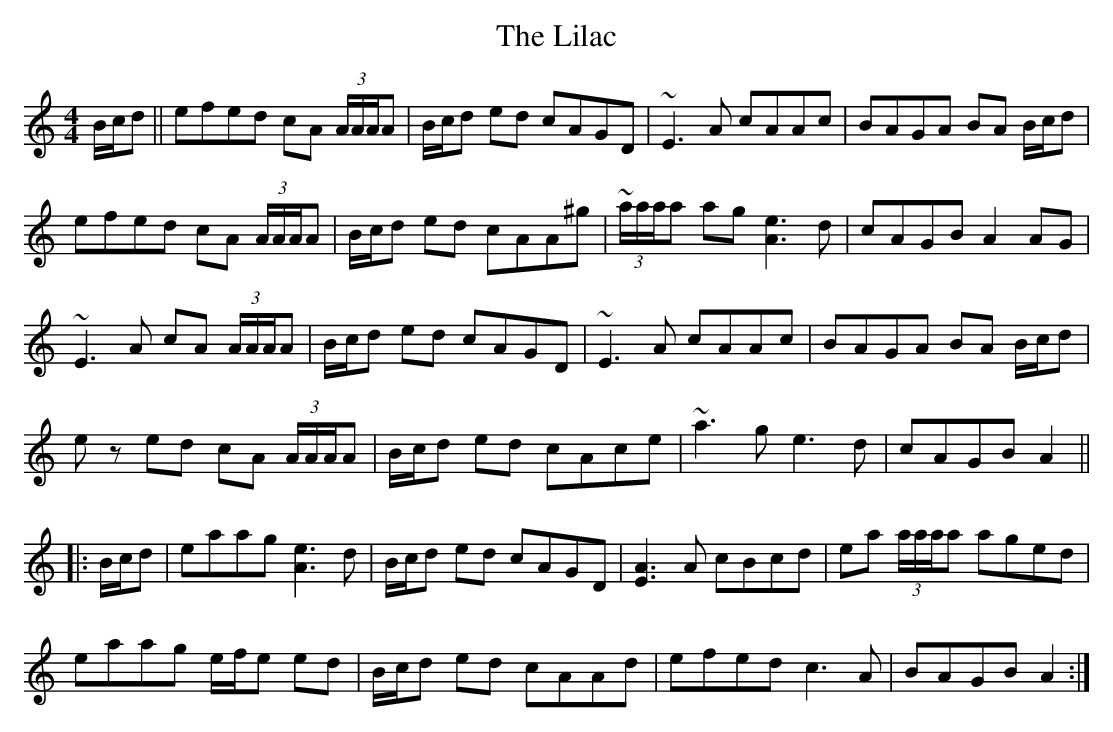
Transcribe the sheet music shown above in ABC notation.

X:1
T: The Lilac
M: 4/4
L: 1/8
K: Amin
B/c/d||efed cA (3A/A/A/A|B/c/d ed cAGD|~E3 A cAAc|BAGA BA B/c/d|
efed cA (3A/A/A/A|B/c/d ed cAA^g|~(3a/a/a/a ag [A3e3] d|cAGB A2 AG|
~E3 A cA (3A/A/A/A|B/c/d ed cAGD|~E3 A cAAc|BAGA BA B/c/d|
ez ed cA (3A/A/A/A|B/c/d ed cAce|~a3 g e3 d|cAGB A2||
|:B/c/d|eaag [A3e3] d|B/c/d ed cAGD|[E3A3] A cBcd|ea (3a/a/a/a aged|
eaag e/f/e ed|B/c/d ed cAAd|efed c3 A|BAGB A2:|
